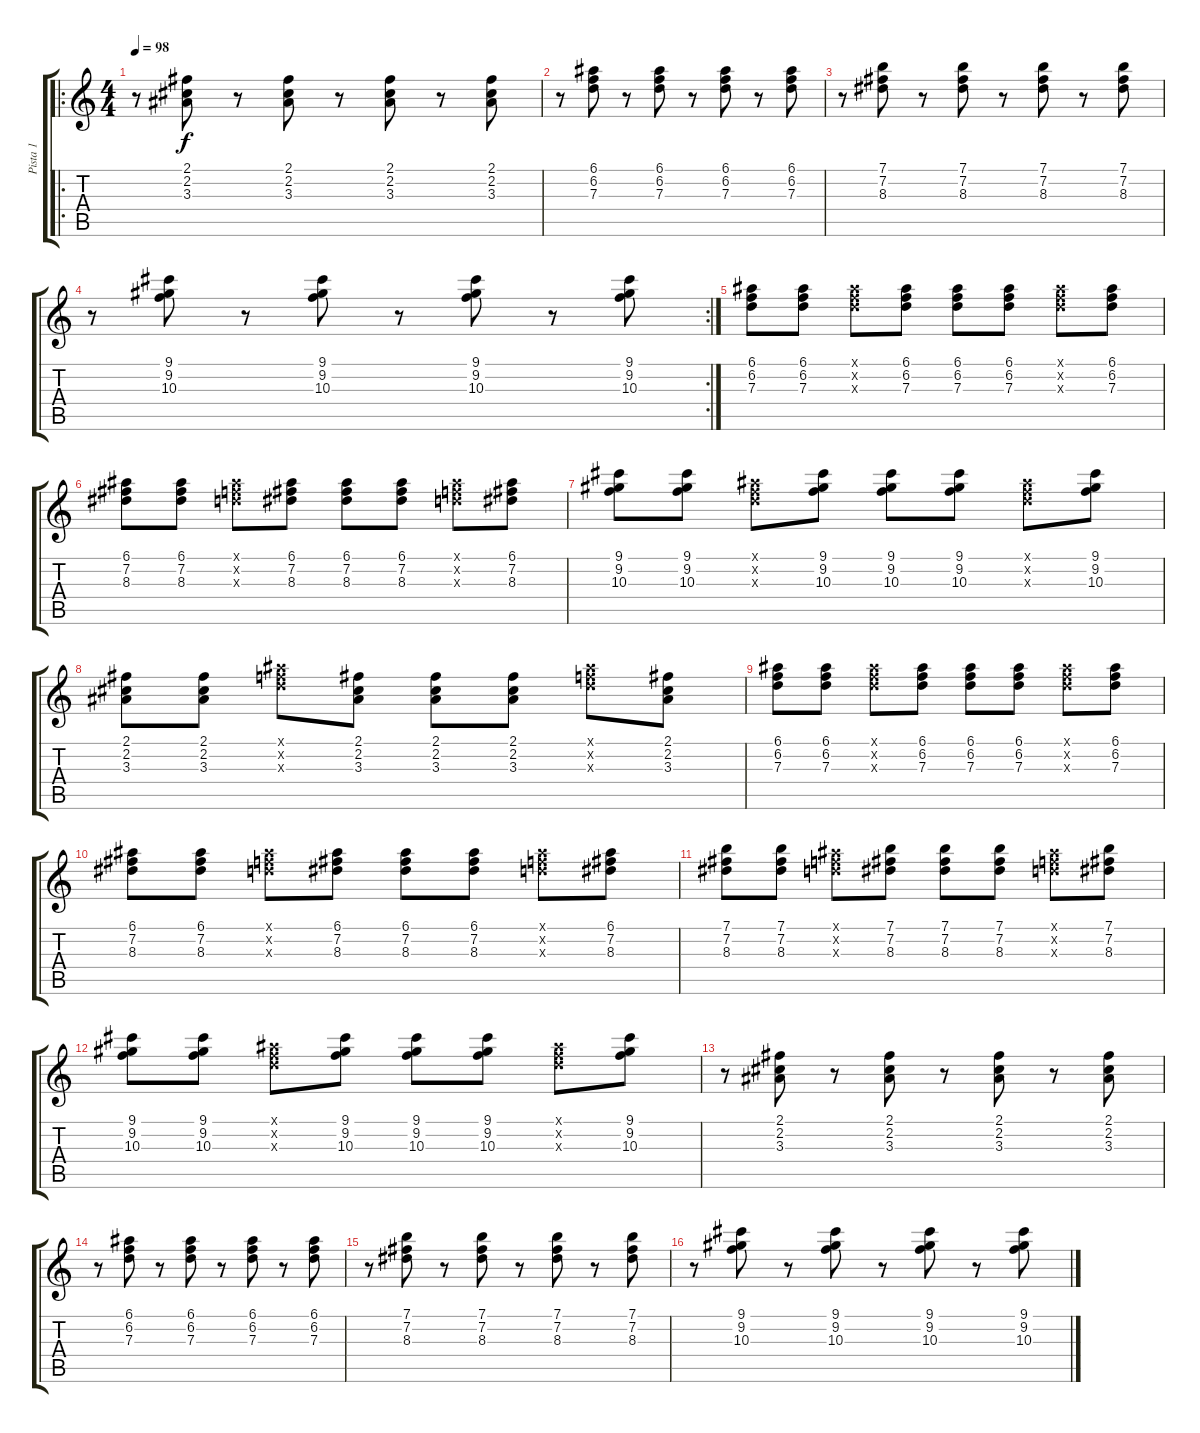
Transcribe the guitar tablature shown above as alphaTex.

\track ("Pista 1" "Pista 1") {instrument distortionguitar}
\staff {score tabs}
\tuning (E4 B3 G3 D3 A2 E2) {hide}
\ro
\ts (4 4)
\tempo 98
\clef g2
\ks c
r.8{dy f} (2.1 2.2 3.3).8 r.8 (2.1 2.2 3.3).8 r.8 (2.1 2.2 3.3).8 r.8 (2.1 2.2 3.3).8 |
r.8 (6.1 6.2 7.3).8 r.8 (6.1 6.2 7.3).8 r.8 (6.1 6.2 7.3).8 r.8 (6.1 6.2 7.3).8 |
r.8 (7.1 7.2 8.3).8 r.8 (7.1 7.2 8.3).8 r.8 (7.1 7.2 8.3).8 r.8 (7.1 7.2 8.3).8 |
\rc 2
r.8 (9.1 9.2 10.3).8 r.8 (9.1 9.2 10.3).8 r.8 (9.1 9.2 10.3).8 r.8 (9.1 9.2 10.3).8 |
(6.1 6.2 7.3).8 (6.1 6.2 7.3).8 (6.1{x} 6.2{x} 7.3{x}).8 (6.1 6.2 7.3).8 (6.1 6.2 7.3).8 (6.1 6.2 7.3).8 (6.1{x} 6.2{x} 7.3{x}).8 (6.1 6.2 7.3).8 |
(6.1 7.2 8.3).8 (6.1 7.2 8.3).8 (6.1{x} 6.2{x} 7.3{x}).8 (6.1 7.2 8.3).8 (6.1 7.2 8.3).8 (6.1 7.2 8.3).8 (6.1{x} 6.2{x} 7.3{x}).8 (6.1 7.2 8.3).8 |
(9.1 9.2 10.3).8 (9.1 9.2 10.3).8 (6.1{x} 6.2{x} 7.3{x}).8 (9.1 9.2 10.3).8 (9.1 9.2 10.3).8 (9.1 9.2 10.3).8 (6.1{x} 6.2{x} 7.3{x}).8 (9.1 9.2 10.3).8 |
(2.1 2.2 3.3).8 (2.1 2.2 3.3).8 (6.1{x} 6.2{x} 7.3{x}).8 (2.1 2.2 3.3).8 (2.1 2.2 3.3).8 (2.1 2.2 3.3).8 (6.1{x} 6.2{x} 7.3{x}).8 (2.1 2.2 3.3).8 |
(6.1 6.2 7.3).8 (6.1 6.2 7.3).8 (6.1{x} 6.2{x} 7.3{x}).8 (6.1 6.2 7.3).8 (6.1 6.2 7.3).8 (6.1 6.2 7.3).8 (6.1{x} 6.2{x} 7.3{x}).8 (6.1 6.2 7.3).8 |
(6.1 7.2 8.3).8 (6.1 7.2 8.3).8 (6.1{x} 6.2{x} 7.3{x}).8 (6.1 7.2 8.3).8 (6.1 7.2 8.3).8 (6.1 7.2 8.3).8 (6.1{x} 6.2{x} 7.3{x}).8 (6.1 7.2 8.3).8 |
(7.1 7.2 8.3).8 (7.1 7.2 8.3).8 (6.1{x} 6.2{x} 7.3{x}).8 (7.1 7.2 8.3).8 (7.1 7.2 8.3).8 (7.1 7.2 8.3).8 (6.1{x} 6.2{x} 7.3{x}).8 (7.1 7.2 8.3).8 |
(9.1 9.2 10.3).8 (9.1 9.2 10.3).8 (6.1{x} 6.2{x} 7.3{x}).8 (9.1 9.2 10.3).8 (9.1 9.2 10.3).8 (9.1 9.2 10.3).8 (6.1{x} 6.2{x} 7.3{x}).8 (9.1 9.2 10.3).8 |
r.8 (2.1 2.2 3.3).8 r.8 (2.1 2.2 3.3).8 r.8 (2.1 2.2 3.3).8 r.8 (2.1 2.2 3.3).8 |
r.8 (6.1 6.2 7.3).8 r.8 (6.1 6.2 7.3).8 r.8 (6.1 6.2 7.3).8 r.8 (6.1 6.2 7.3).8 |
r.8 (7.1 7.2 8.3).8 r.8 (7.1 7.2 8.3).8 r.8 (7.1 7.2 8.3).8 r.8 (7.1 7.2 8.3).8 |
r.8 (9.1 9.2 10.3).8 r.8 (9.1 9.2 10.3).8 r.8 (9.1 9.2 10.3).8 r.8 (9.1 9.2 10.3).8
